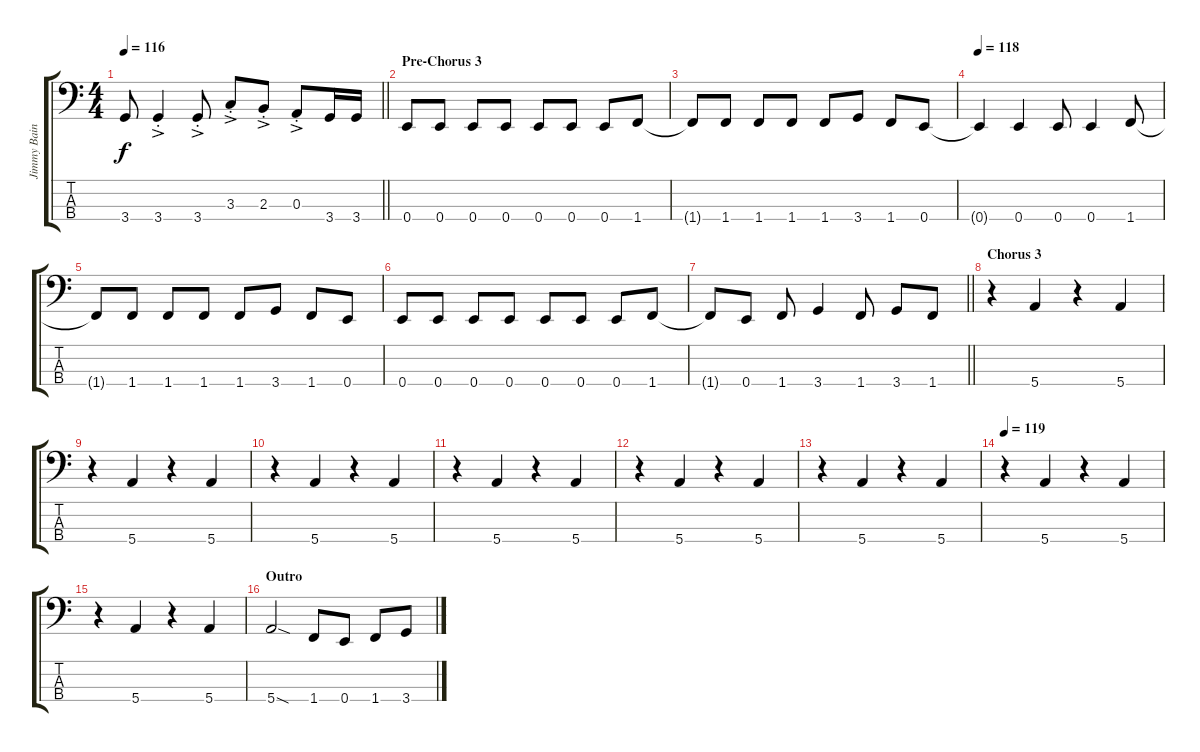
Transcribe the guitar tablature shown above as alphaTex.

\track ("Jimmy Bain" "Jimmy Bain") {instrument electricbasspick}
\staff {score tabs}
\tuning (G2 D2 A1 E1) {hide}
\ts (4 4)
\tempo 116
\clef f4
\barLineRight lightlight
\ks c
3.4{t}.8{dy f} 3.4{ac st}.4 3.4{ac st}.8 3.3{ac st}.8 2.3{ac st}.8 0.3{ac st}.8 3.4.16 3.4.16 |
\section ("" "Pre-Chorus 3")
0.4.8 0.4.8 0.4.8 0.4.8 0.4.8 0.4.8 0.4.8 1.4.8 |
1.4{t}.8 1.4.8 1.4.8 1.4.8 1.4.8 3.4.8 1.4.8 0.4.8 |
\tempo 118
0.4{t}.4 0.4.4 0.4.8 0.4.4 1.4.8 |
1.4{t}.8 1.4.8 1.4.8 1.4.8 1.4.8 3.4.8 1.4.8 0.4.8 |
0.4.8 0.4.8 0.4.8 0.4.8 0.4.8 0.4.8 0.4.8 1.4.8 |
\barLineRight lightlight
1.4{t}.8 0.4.8 1.4.8 3.4.4 1.4.8 3.4.8 1.4.8 |
\section ("" "Chorus 3")
r.4 5.4.4 r.4 5.4.4 |
r.4 5.4.4 r.4 5.4.4 |
r.4 5.4.4 r.4 5.4.4 |
r.4 5.4.4 r.4 5.4.4 |
r.4 5.4.4 r.4 5.4.4 |
r.4 5.4.4 r.4 5.4.4 |
\tempo 119
r.4 5.4.4 r.4 5.4.4 |
r.4 5.4.4 r.4 5.4.4 |
\section ("" "Outro")
5.4{sod}.2 1.4.8 0.4.8 1.4.8 3.4.8
